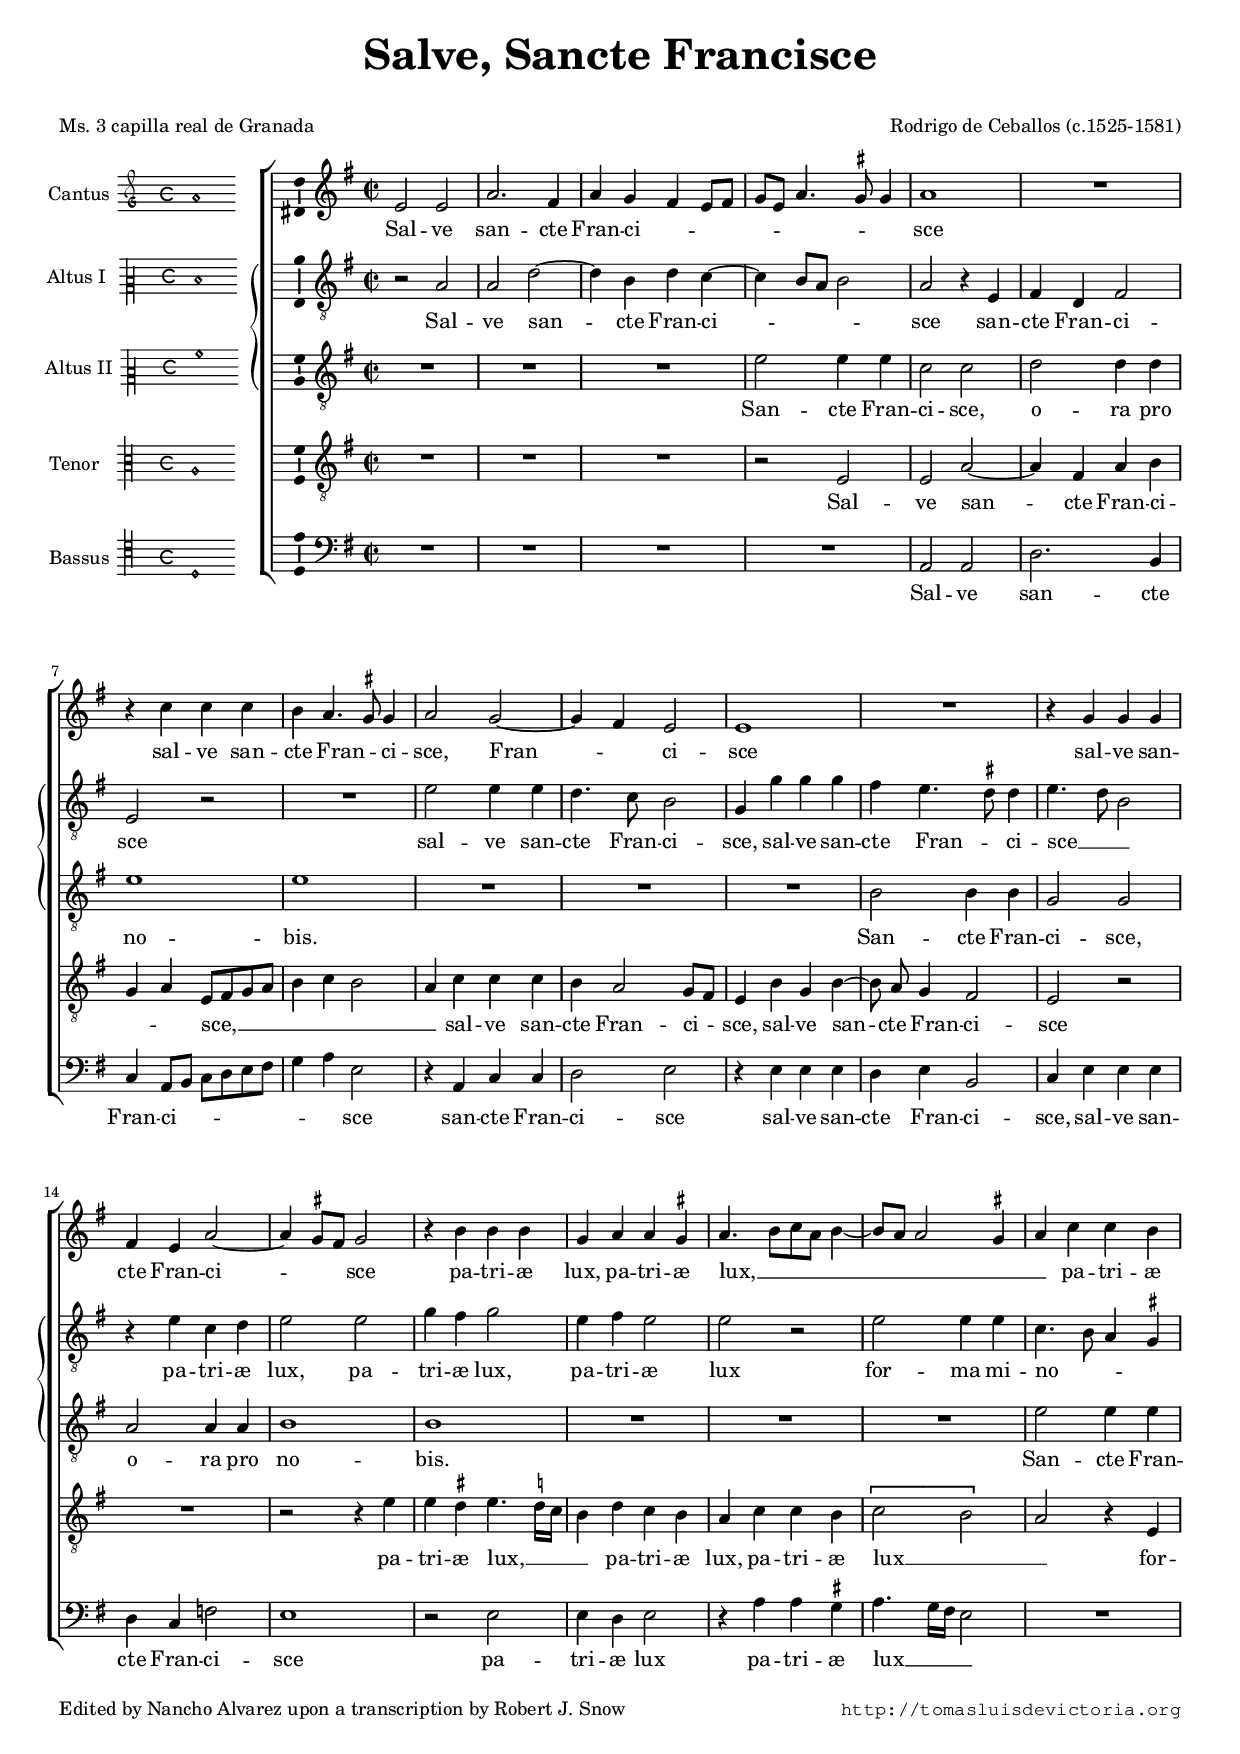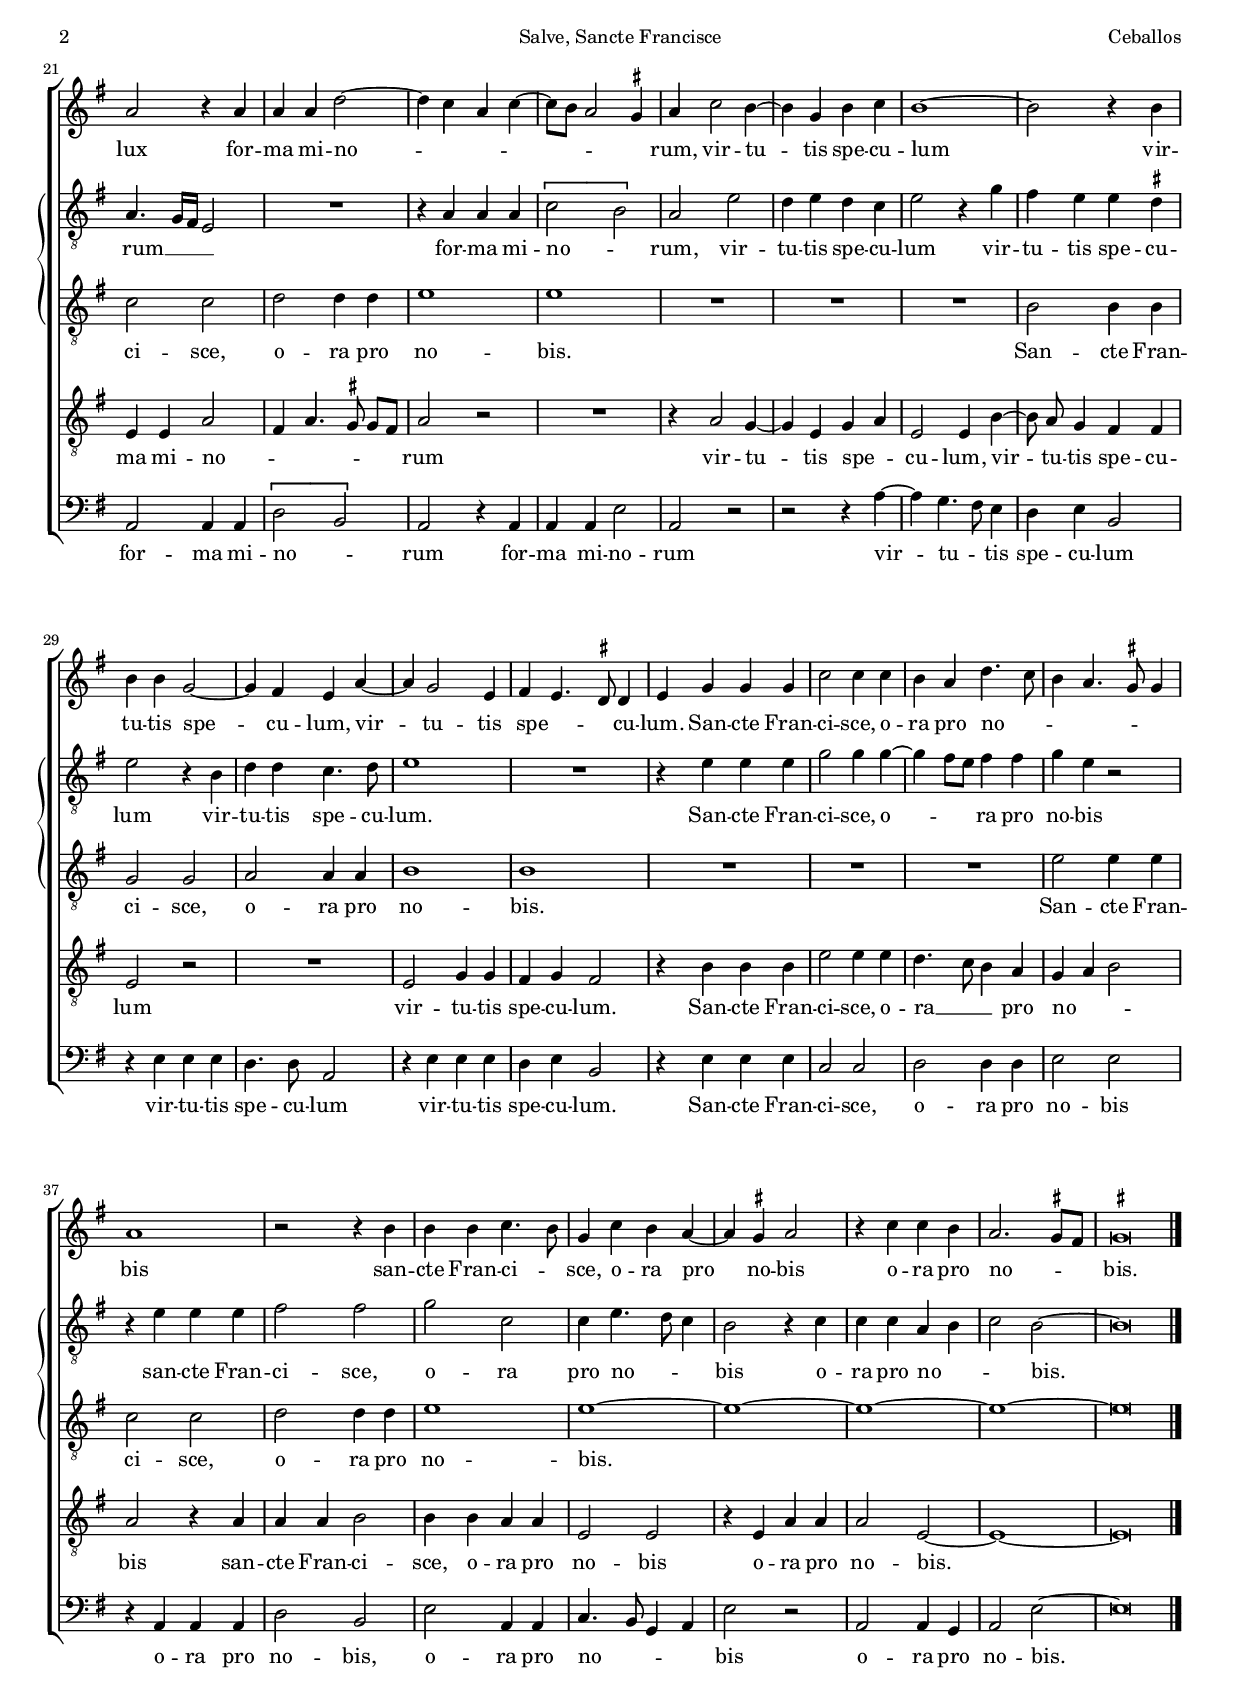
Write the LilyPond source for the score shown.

\version "2.18.0"

#(set-default-paper-size "a4")
#(set-global-staff-size 16.4)
#(ly:set-option 'point-and-click #f)
%mobile -s14.5 -i3.3

italicas=\override LyricText.font-shape = #'italic
rectas=\override LyricText.font-shape = #'upright
ss=\once \set suggestAccidentals = ##t
incipitwidth = 20
mtempo={\tempo 4 = 100}
mtempob={\tempo 4 = 50}
mt=#(define-music-function (parser location offset) (number?) ; move lyric text
      #{ \once \override LyricText.X-offset = -$offset #})

htitle="Salve, Sancte Francisce"
hcomposer="Ceballos"

\header {
	title=\markup{\fontsize #3 "Salve, Sancte Francisce"}
	%subtitle=""
	subsubtitle=\markup{\null \vspace #1 }
	composer="Rodrigo de Ceballos (c.1525-1581)"
        pdfauthor=\composer
	%opus="(-)"
	poet=\markup{"Ms. 3 capilla real de Granada"}
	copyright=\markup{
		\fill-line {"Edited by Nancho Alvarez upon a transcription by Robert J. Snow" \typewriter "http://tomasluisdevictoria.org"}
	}
%	tagline=""
}

global={\key c \major \time 2/2 \skip 1*44
	\bar "|."
}


cantus=\relative c''{
	a2 a
	d2. b4
	d c b a8 b
	c a d4. \ss cis8 cis4
	d1
	R1
	r4 f f f
	e4 d4. \ss cis8 cis4
	d2 c ~
	c4 b a2
	a1
	R1
	r4 c c c
	b a d2 ~
	d4 \ss cis8 b cis2
	r4 e e e
	c d d \ss cis 
	d4. e8[ f d] e4 ~
	e8 d d2 \ss cis4
	d f f e
	d2 r4 d
	d d g2 ~
	g4 f d f ~
	f8 e d2 \ss cis4
	d4 f2 e4 ~
	e c e f
	e1 ~
	e2 r4 e
	e e c2 ~
	c4 b a d ~
	d4 c2 a4
	b4 a4. \ss gis8 gis4
	a4 c c c
	f2 f4 f
	e d g4. f8
	e4 d4. \ss cis8 cis4
	d1
	r2 r4 e
	e e f4. e8
	c4 f e d ~
	d \ss cis d2
	r4 f f e 
	d2. \ss cis8 b
	\ss cis\breve*1/2
}

altus=\relative c'{
	r2 d
	d g ~
	g4 e g f ~
	f4 e8 d e2
	d r4 a
	b g b2
	a2 r
	R1
	a'2 a4 a
	g4. f8 e2
	c4 c' c c
	b4 a4. \ss gis8 gis4
	a4. g8 e2
	r4 a f g
	a2 a
	c4 b c2
	a4 b a2
	a r
	a2 a4 a
	f4. e8 d4 \ss cis
	d4. c16 b a2
	R1
	r4 d d d
	\[f2 e\]
	d2 a'
	g4 a g f
	a2 r4 c
	b a a \ss gis
	a2 r4 e
	g g f4. g8
	a1
	R1
	r4 a a a
	c2 c4 c ~
	c b8 a b4 b
	c a r2
	r4 a a a
	b2 b
	c2 f,
	f4 a4. g8 f4
	e2 r4 f
	f f d e
	f2 e2 ~
	e\breve*1/2
}

altusdos=\relative c''{
	R1*3
	a2 a4 a
	f2 f
	g g4 g
	a1
	a
	R1*3
	e2 e4 e
	c2 c
	d d4 d
	e1
	e1
	R1*3
	a2 a4 a
	f2 f
	g2 g4 g
	a1
	a
	R1*3
	e2 e4 e
	c2 c
	d d4 d
	e1
	e
	R1*3
	a2 a4 a
	f2 f
	g2 g4 g
	a1
	a ~
	a ~
	a ~
	a ~
	a\breve*1/2
}

tenor=\relative c'{
	R1*3
	r2 a
	a d ~
	d4 b d e
	c4 d a8 b c d
	e4 f e2
	d4 f f f
	e4 d2 c8 b
	a4 e' c e ~
	e8 \noBeam d c4 b2
	a2 r
	R1
	r2 r4 a'
	a \ss gis a4. \ss g16 f
	e4 g f e
	d f f e
	\[f2 e\]
	d2 r4 a 
	a a d2
	b4 d4. \ss cis8 cis[ b]
	d2 r
	R1
	r4 d2 c4 ~
	c a c d
	a2 a4 e' ~
	e8 \noBeam d c4 b b
	a2 r
	R1
	a2 c4 c
	b c b2
	r4 e e e
	a2 a4 a
	g4. f8 e4 d
	c d e2
	d r4 d
	d4 d e2
	e4 e d d 
	a2 a
	r4 a d d
	d2 a ~
	a1 ~
	a\breve*1/2
}

bassus=\relative c{
	R1*4
	d2 d
	g2. e4
	f4 d8 e f g a b
	c4 d a2
	r4 d, f f
	g2 a
	r4 a a a
	g4 a e2
	f4 a a a
	g f bes2
	a1
	r2 a
	a4 g a2
	r4 d d \ss cis
	d4. c16 b a2
	R1
	d,2 d4 d
	\[g2 e\]
	d2 r4 d
	d d a'2
	d,2 r
	r2 r4 d' ~
	d c4. b8 a4
	g4 a e2
	r4 a a a
	g4. g8 d2
	r4 a' a a
	g a e2
	r4 a a a
	f2 f
	g2 g4 g
	a2 a
	r4 d, d d
	g2 e
	a2 d,4 d
	f4. e8 c4 d
	a'2 r
	d, d4 c
	d2 a' ~
	a\breve*1/2
}

textocantus=\lyricmode{
Sal -- ve san -- cte Fran -- ci -- _ _ _ _ _ _ _ _ sce
sal -- ve san -- cte \mt #.8 Fran -- _ ci -- sce,
Fran -- _ ci -- sce
sal -- ve san -- cte Fran -- ci -- _ _ sce
pa -- tri -- æ lux,
pa -- tri -- æ lux, __ _ _ _ _ _ _ _ _ 
pa -- tri -- æ lux
for -- ma mi -- no -- _ _ _ _ _ _ rum,
vir -- tu -- tis spe -- cu -- lum
vir -- tu -- tis spe -- cu -- lum,
vir -- tu -- tis \mt #.4 spe -- _ _ cu -- lum.
San -- cte Fran -- ci -- sce,
o -- ra pro no -- _ _ _ _ _ bis
san -- cte Fran -- ci -- _ sce,
o -- ra pro no -- bis
o -- ra pro no -- _ _ bis.
}

textoaltus=\lyricmode{
Sal -- ve san -- cte Fran -- ci -- _ _ _ sce
san -- cte Fran -- ci -- sce
sal -- ve san -- cte Fran -- ci -- sce,
sal -- ve san -- cte \mt #.5 Fran -- _ ci -- sce __ _ _ 
pa -- tri -- æ lux,
pa -- tri -- æ lux,
pa -- tri -- æ lux
for -- ma mi -- no -- _ _ _ \mt #.5 rum __ _ _ _ 
for -- ma mi -- no -- _ rum,
vir -- tu -- tis spe -- cu -- lum
vir -- tu -- tis spe -- cu -- lum
vir -- tu -- tis spe -- cu -- lum.
San -- cte Fran -- ci -- sce,
o -- _ _ ra pro no -- bis
san -- cte Fran -- ci -- sce,
o -- ra pro no -- _ _ bis
o -- ra pro no -- _ _ bis.
}

textoaltusdos=\lyricmode{
San -- cte Fran -- ci -- sce, o -- ra pro no -- bis.
San -- cte Fran -- ci -- sce, o -- ra pro no -- bis.
San -- cte Fran -- ci -- sce, o -- ra pro no -- bis.
San -- cte Fran -- ci -- sce, o -- ra pro no -- bis.
San -- cte Fran -- ci -- sce, o -- ra pro no -- bis.
}

textotenor=\lyricmode{
Sal -- ve san -- cte Fran -- ci -- _ _ sce, __ _ _ _ _ _ _ _ 
sal -- ve san -- cte Fran -- ci -- _ sce,
sal -- ve san -- \mt #1.5 cte \mt #1 Fran -- ci -- sce
pa -- tri -- æ lux, __ _ _ _ 
pa -- tri -- æ lux,
pa -- tri -- æ lux __ _ _ 
for -- ma mi -- no -- _ _ _ _ _ rum
vir -- tu -- tis spe -- _ cu -- lum,
vir -- tu -- tis spe -- cu -- lum
vir -- tu -- tis spe -- cu -- lum.
San -- cte Fran -- ci -- sce, o -- ra __ _ _ pro no -- _ _ bis
san -- cte Fran -- ci -- sce, o -- ra pro no -- bis
o -- ra pro no -- bis.
}

textobassus=\lyricmode{
Sal -- ve san -- cte Fran -- ci -- _ _ _ _ _ _ _ sce
san -- cte Fran -- ci -- sce
sal -- ve san -- cte \mt #1 Fran -- ci -- sce,
sal -- ve san -- cte Fran -- ci -- sce
pa -- tri -- æ lux
pa -- tri -- æ lux __ _ _ _
for -- ma mi -- no -- _ rum
for -- ma mi -- no -- rum
vir -- tu -- _ tis spe -- cu -- lum
vir -- tu -- tis spe -- cu -- lum
vir -- tu -- tis spe -- cu -- lum.
San -- cte Fran -- ci -- sce, o -- ra pro no -- bis
o -- ra pro no -- bis,
o -- ra pro no -- _ _ _ bis
o -- ra pro no -- bis.
}


incipitcantus=\markup{
	\score{
		{ 
		\set Staff.instrumentName="Cantus "
		\override NoteHead.style = #'neomensural
		\override Staff.TimeSignature.style = #'neomensural
		\cadenzaOn 
		\clef "petrucci-g"
		\key c \major
		\time 4/4
                a'1
		} 

	\layout { line-width=\incipitwidth indent = 0 }
	}
}

incipitaltus=\markup{
	\score{
		{ 
		\set Staff.instrumentName="Altus I  "
		\override NoteHead.style = #'neomensural 
		\override Staff.TimeSignature.style = #'neomensural
		\cadenzaOn 
		\clef "petrucci-c2"
		\key c \major
		\time 4/4
               d'1
		} 
	\layout { line-width=\incipitwidth indent = 0 }
	}
}

incipitaltusdos=\markup{
	\score{
		{ 
		\set Staff.instrumentName="Altus II "
		\override NoteHead.style = #'neomensural 
		\override Staff.TimeSignature.style = #'neomensural
		\cadenzaOn 
		\clef "petrucci-c2"
		\key c \major
		\time 4/4
               a'1
		} 
	\layout { line-width=\incipitwidth indent = 0 }
	}
}


incipittenor=\markup{
	\score{
		{ 
		\set Staff.instrumentName="Tenor   "
		\override NoteHead.style = #'neomensural 
		\override Staff.TimeSignature.style = #'neomensural
		\cadenzaOn 
		\clef "petrucci-c3"
		\key c \major
		\time 4/4
                a1
		} 
	\layout { line-width=\incipitwidth indent=0 }
	}
}

incipitbassus=\markup{
	\score{
		{ 
		\set Staff.instrumentName="Bassus "
		\override NoteHead.style = #'neomensural
		\override Staff.TimeSignature.style = #'neomensural
		\cadenzaOn 
		\clef "petrucci-c4"
		\key c \major
		\time 4/4
                d1
		} 
	\layout { line-width=\incipitwidth indent = 0 }
	}
}

%\layout {
%       \context {\Voice
%               \remove Ligature_bracket_engraver
%               \consists Mensural_ligature_engraver
%       }
%       line-width=\incipitwidth
%       indent = 0
%}

\score {\transpose c' g{
\new ChoirStaff<<

	\new Staff <<\global
	\new Voice="v1" {
		\set Staff.instrumentName=\incipitcantus
		\clef "treble"
		\cantus }
	\new Lyrics \lyricsto "v1" {\textocantus }
	>>
\new StaffGroup 
	\with {systemStartDelimiter = #'SystemStartBrace }
	<<
	\override Score.BarLine.allow-span-bar=##f
	\new Staff <<\global
	\new Voice="v2" {
		\set Staff.instrumentName=\incipitaltus
		\clef "G_8"
		\altus }
	\new Lyrics \lyricsto "v2" {\textoaltus }
	>>
	
	\new Staff <<\global
	\new Voice="v5" {
		\set Staff.instrumentName=\incipitaltusdos
		\clef "G_8"
		\altusdos }
	\new Lyrics \lyricsto "v5" {\textoaltusdos }
	>>
	>>
	\new Staff <<\global
	\new Voice="v3" {
		\set Staff.instrumentName=\incipittenor
		\clef "G_8"
		\tenor }
	\new Lyrics \lyricsto "v3" {\textotenor }
	>>

	\new Staff <<\global
	\new Voice="v4" {
		\set Staff.instrumentName=\incipitbassus
		\clef "bass"
		\bassus }
	\new Lyrics \lyricsto "v4" {\textobassus }
	>>
	
>>

	} % transpose

\layout{ 
	\context {\Lyrics 
		\override VerticalAxisGroup.staff-affinity = #UP
		\override VerticalAxisGroup.nonstaff-relatedstaff-spacing =
			#'((basic-distance . 0) (minimum-distance . 0) (padding . 1))
		\override LyricText.font-size = #1.2
		\override LyricHyphen.minimum-distance = #0.5
	}
	\context {\Score 
		tempoHideNote = ##t
		\override BarNumber.padding = #2 
	}
	\context {\Voice 
		%melismaBusyProperties = #'()
		%autoBeaming = ##f
	}
	\context {\Staff 
                %\RemoveEmptyStaves
                %\override VerticalAxisGroup.remove-first = ##t
		\override VerticalAxisGroup.staff-staff-spacing =
			#'((basic-distance . 11) (minimum-distance . 0) (padding . 1))
		\consists Ambitus_engraver 
		\override LigatureBracket.padding = #1
	}
}

%\midi { \mtempo }

}


\paper{
	evenHeaderMarkup=\markup  \fill-line { \fromproperty #'page:page-number-string \htitle \hcomposer }
	oddHeaderMarkup= \markup  \fill-line { \on-the-fly #not-first-page \hcomposer \on-the-fly #not-first-page \htitle \on-the-fly #not-first-page \fromproperty #'page:page-number-string }
	%system-count=20
	%page-count = 8
	systems-per-page = 3
	ragged-last-bottom = ##f
	indent=3.6\cm
	system-system-spacing =
	#'((basic-distance . 19) (minimum-distance . 0) (padding . 5))
	top-system-spacing = % header
	#'((basic-distance . 9) (minimum-distance . 0) (padding . 0))
	last-bottom-spacing = % footer
	#'((basic-distance . 12) (minimum-distance . 0) (padding . 0))
	markup-system-spacing.padding = #1.5
}
